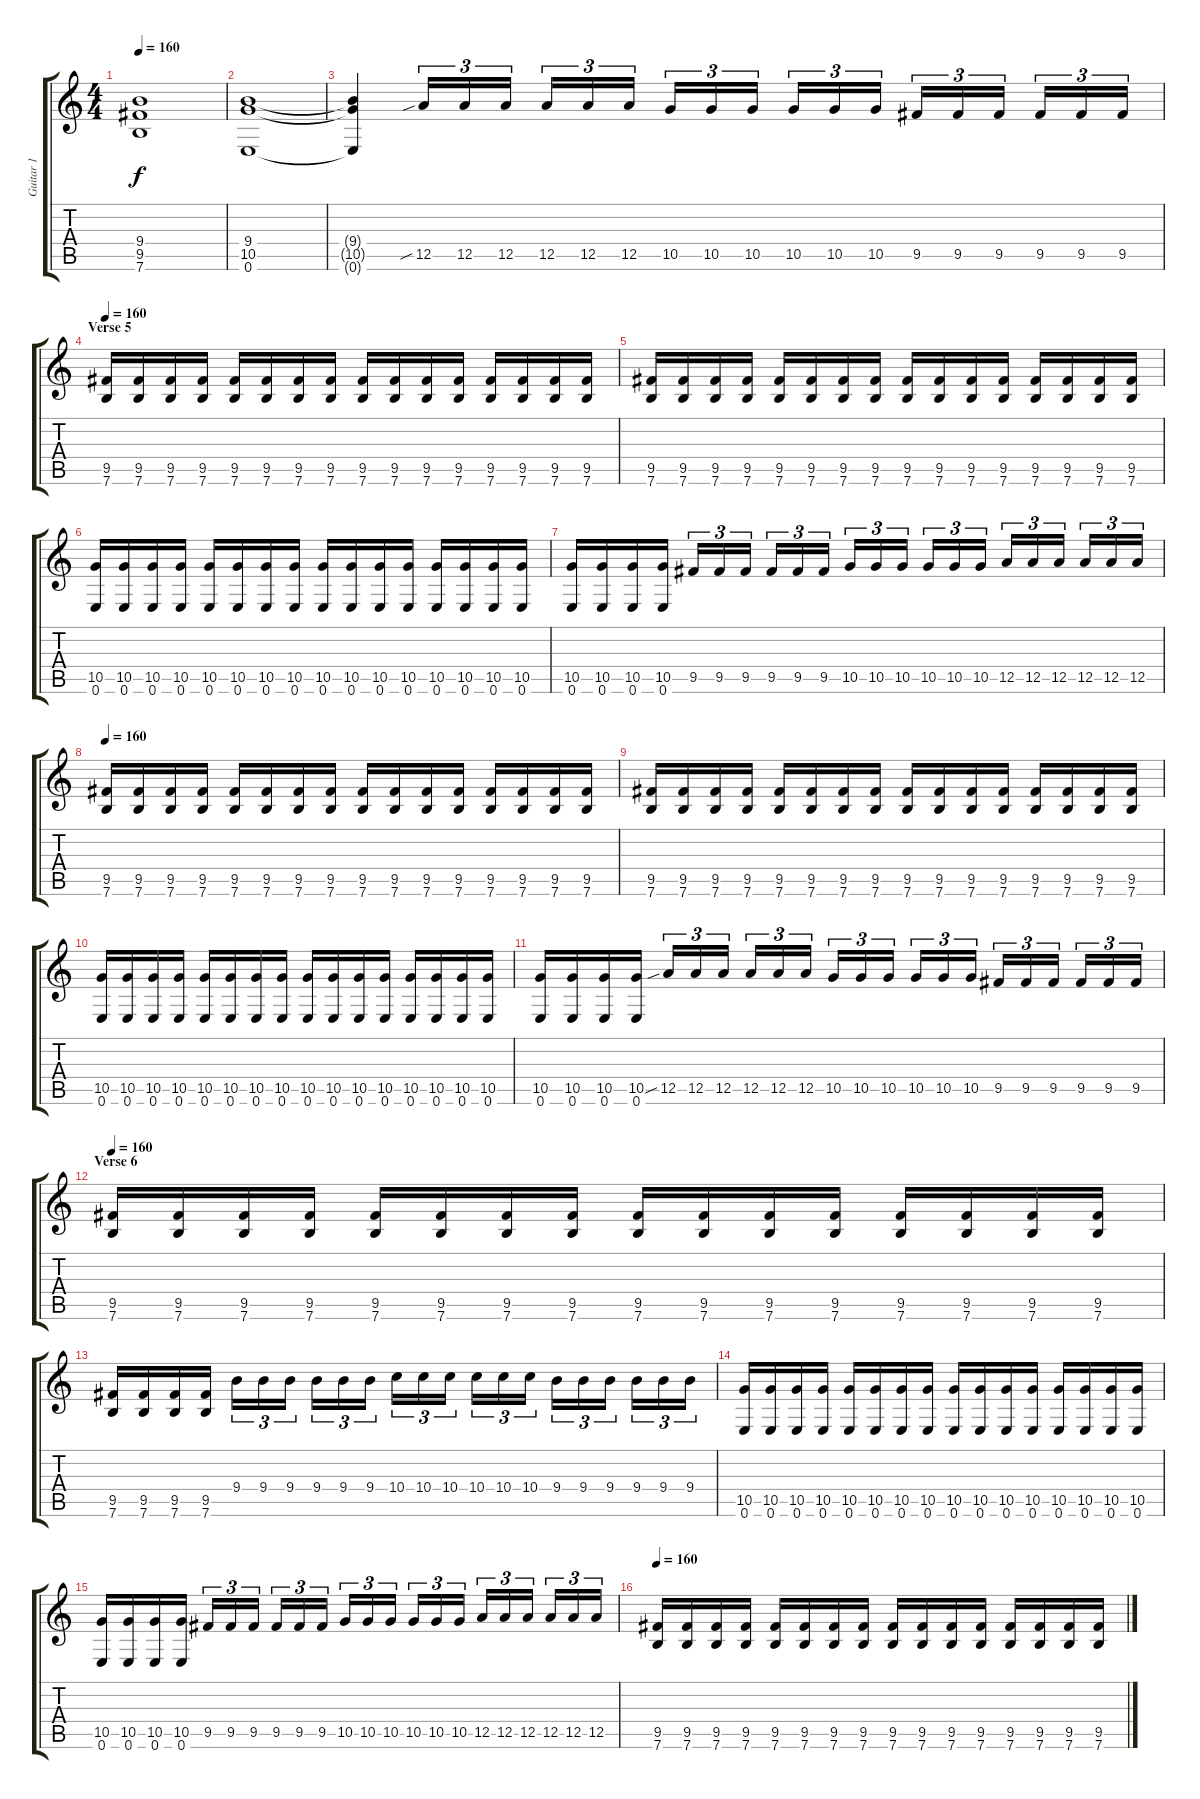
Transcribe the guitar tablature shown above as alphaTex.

\track ("Guitar 1" "Guitar 1") {instrument distortionguitar}
\staff {score tabs}
\tuning (E4 B3 G3 D3 A2 E2) {hide}
\ts (4 4)
\tempo 160
\clef g2
\ks c
(9.4{t} 9.5{t} 7.6{t}).1{dy f} |
(9.4 10.5 0.6).1 |
(9.4{t} 10.5{t} 0.6{t}).4 12.5{sib}.16{tu (3 2)} 12.5.16{tu (3 2)} 12.5.16{tu (3 2)} 12.5.16{tu (3 2)} 12.5.16{tu (3 2)} 12.5.16{tu (3 2)} 10.5.16{tu (3 2)} 10.5.16{tu (3 2)} 10.5.16{tu (3 2)} 10.5.16{tu (3 2)} 10.5.16{tu (3 2)} 10.5.16{tu (3 2)} 9.5.16{tu (3 2)} 9.5.16{tu (3 2)} 9.5.16{tu (3 2)} 9.5.16{tu (3 2)} 9.5.16{tu (3 2)} 9.5.16{tu (3 2)} |
\section ("" "Verse 5")
\tempo 160
(9.5 7.6).16 (9.5 7.6).16 (9.5 7.6).16 (9.5 7.6).16 (9.5 7.6).16 (9.5 7.6).16 (9.5 7.6).16 (9.5 7.6).16 (9.5 7.6).16 (9.5 7.6).16 (9.5 7.6).16 (9.5 7.6).16 (9.5 7.6).16 (9.5 7.6).16 (9.5 7.6).16 (9.5 7.6).16 |
(9.5 7.6).16 (9.5 7.6).16 (9.5 7.6).16 (9.5 7.6).16 (9.5 7.6).16 (9.5 7.6).16 (9.5 7.6).16 (9.5 7.6).16 (9.5 7.6).16 (9.5 7.6).16 (9.5 7.6).16 (9.5 7.6).16 (9.5 7.6).16 (9.5 7.6).16 (9.5 7.6).16 (9.5 7.6).16 |
(10.5 0.6).16 (10.5 0.6).16 (10.5 0.6).16 (10.5 0.6).16 (10.5 0.6).16 (10.5 0.6).16 (10.5 0.6).16 (10.5 0.6).16 (10.5 0.6).16 (10.5 0.6).16 (10.5 0.6).16 (10.5 0.6).16 (10.5 0.6).16 (10.5 0.6).16 (10.5 0.6).16 (10.5 0.6).16 |
(10.5 0.6).16 (10.5 0.6).16 (10.5 0.6).16 (10.5 0.6).16 9.5.16{tu (3 2)} 9.5.16{tu (3 2)} 9.5.16{tu (3 2)} 9.5.16{tu (3 2)} 9.5.16{tu (3 2)} 9.5.16{tu (3 2)} 10.5.16{tu (3 2)} 10.5.16{tu (3 2)} 10.5.16{tu (3 2)} 10.5.16{tu (3 2)} 10.5.16{tu (3 2)} 10.5.16{tu (3 2)} 12.5.16{tu (3 2)} 12.5.16{tu (3 2)} 12.5.16{tu (3 2)} 12.5.16{tu (3 2)} 12.5.16{tu (3 2)} 12.5.16{tu (3 2)} |
\tempo 160
(9.5 7.6).16 (9.5 7.6).16 (9.5 7.6).16 (9.5 7.6).16 (9.5 7.6).16 (9.5 7.6).16 (9.5 7.6).16 (9.5 7.6).16 (9.5 7.6).16 (9.5 7.6).16 (9.5 7.6).16 (9.5 7.6).16 (9.5 7.6).16 (9.5 7.6).16 (9.5 7.6).16 (9.5 7.6).16 |
(9.5 7.6).16 (9.5 7.6).16 (9.5 7.6).16 (9.5 7.6).16 (9.5 7.6).16 (9.5 7.6).16 (9.5 7.6).16 (9.5 7.6).16 (9.5 7.6).16 (9.5 7.6).16 (9.5 7.6).16 (9.5 7.6).16 (9.5 7.6).16 (9.5 7.6).16 (9.5 7.6).16 (9.5 7.6).16 |
(10.5 0.6).16 (10.5 0.6).16 (10.5 0.6).16 (10.5 0.6).16 (10.5 0.6).16 (10.5 0.6).16 (10.5 0.6).16 (10.5 0.6).16 (10.5 0.6).16 (10.5 0.6).16 (10.5 0.6).16 (10.5 0.6).16 (10.5 0.6).16 (10.5 0.6).16 (10.5 0.6).16 (10.5 0.6).16 |
(10.5 0.6).16 (10.5 0.6).16 (10.5 0.6).16 (10.5 0.6).16 12.5{sib}.16{tu (3 2)} 12.5.16{tu (3 2)} 12.5.16{tu (3 2)} 12.5.16{tu (3 2)} 12.5.16{tu (3 2)} 12.5.16{tu (3 2)} 10.5.16{tu (3 2)} 10.5.16{tu (3 2)} 10.5.16{tu (3 2)} 10.5.16{tu (3 2)} 10.5.16{tu (3 2)} 10.5.16{tu (3 2)} 9.5.16{tu (3 2)} 9.5.16{tu (3 2)} 9.5.16{tu (3 2)} 9.5.16{tu (3 2)} 9.5.16{tu (3 2)} 9.5.16{tu (3 2)} |
\section ("" "Verse 6")
\tempo 160
(9.5 7.6).16 (9.5 7.6).16 (9.5 7.6).16 (9.5 7.6).16 (9.5 7.6).16 (9.5 7.6).16 (9.5 7.6).16 (9.5 7.6).16 (9.5 7.6).16 (9.5 7.6).16 (9.5 7.6).16 (9.5 7.6).16 (9.5 7.6).16 (9.5 7.6).16 (9.5 7.6).16 (9.5 7.6).16 |
(9.5 7.6).16 (9.5 7.6).16 (9.5 7.6).16 (9.5 7.6).16 9.4.16{tu (3 2)} 9.4.16{tu (3 2)} 9.4.16{tu (3 2)} 9.4.16{tu (3 2)} 9.4.16{tu (3 2)} 9.4.16{tu (3 2)} 10.4.16{tu (3 2)} 10.4.16{tu (3 2)} 10.4.16{tu (3 2)} 10.4.16{tu (3 2)} 10.4.16{tu (3 2)} 10.4.16{tu (3 2)} 9.4.16{tu (3 2)} 9.4.16{tu (3 2)} 9.4.16{tu (3 2)} 9.4.16{tu (3 2)} 9.4.16{tu (3 2)} 9.4.16{tu (3 2)} |
(10.5 0.6).16 (10.5 0.6).16 (10.5 0.6).16 (10.5 0.6).16 (10.5 0.6).16 (10.5 0.6).16 (10.5 0.6).16 (10.5 0.6).16 (10.5 0.6).16 (10.5 0.6).16 (10.5 0.6).16 (10.5 0.6).16 (10.5 0.6).16 (10.5 0.6).16 (10.5 0.6).16 (10.5 0.6).16 |
(10.5 0.6).16 (10.5 0.6).16 (10.5 0.6).16 (10.5 0.6).16 9.5.16{tu (3 2)} 9.5.16{tu (3 2)} 9.5.16{tu (3 2)} 9.5.16{tu (3 2)} 9.5.16{tu (3 2)} 9.5.16{tu (3 2)} 10.5.16{tu (3 2)} 10.5.16{tu (3 2)} 10.5.16{tu (3 2)} 10.5.16{tu (3 2)} 10.5.16{tu (3 2)} 10.5.16{tu (3 2)} 12.5.16{tu (3 2)} 12.5.16{tu (3 2)} 12.5.16{tu (3 2)} 12.5.16{tu (3 2)} 12.5.16{tu (3 2)} 12.5.16{tu (3 2)} |
\tempo 160
(9.5 7.6).16 (9.5 7.6).16 (9.5 7.6).16 (9.5 7.6).16 (9.5 7.6).16 (9.5 7.6).16 (9.5 7.6).16 (9.5 7.6).16 (9.5 7.6).16 (9.5 7.6).16 (9.5 7.6).16 (9.5 7.6).16 (9.5 7.6).16 (9.5 7.6).16 (9.5 7.6).16 (9.5 7.6).16
